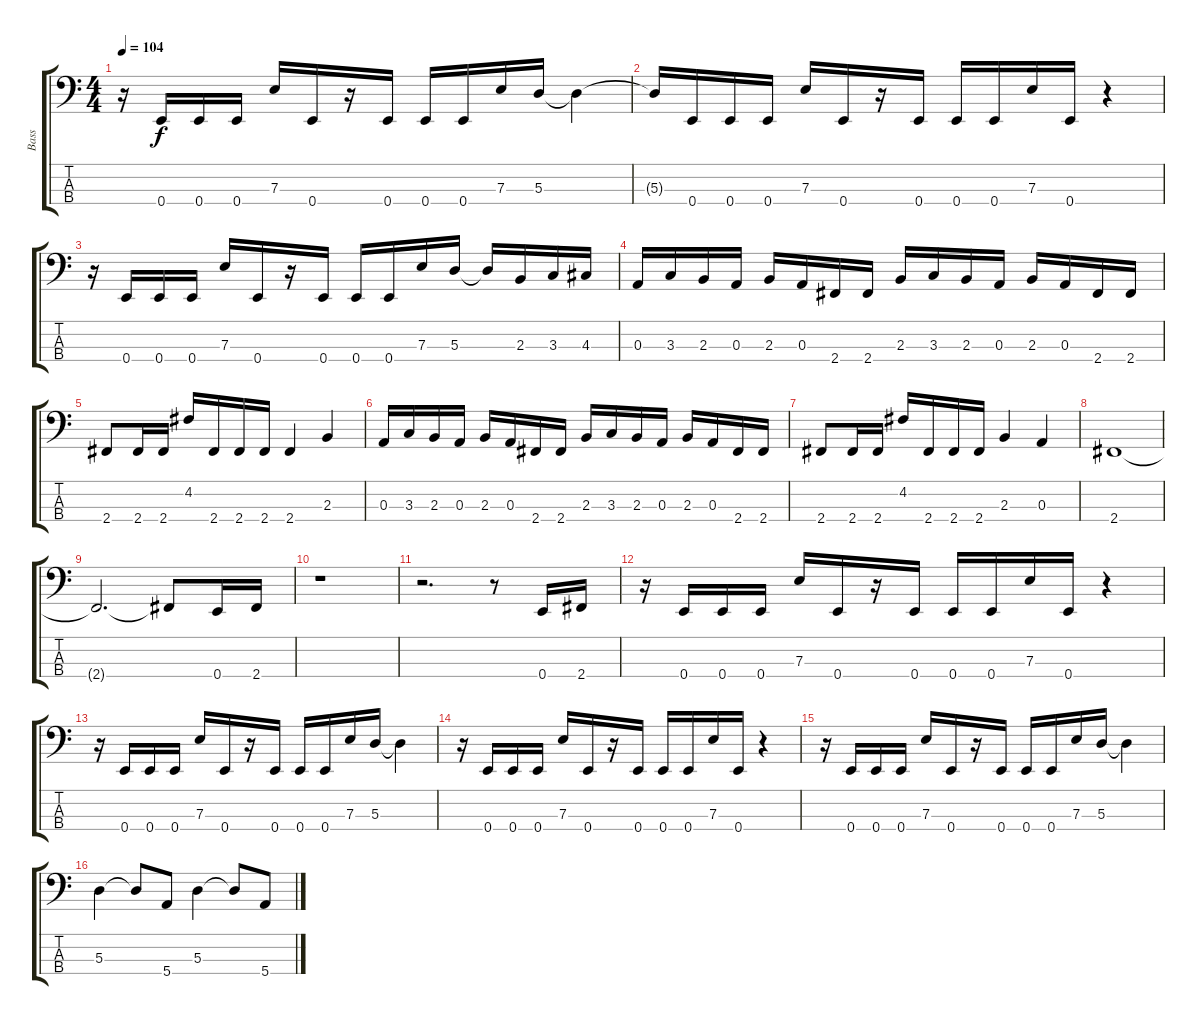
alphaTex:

\track ("Bass" "Bass") {instrument electricbassfinger}
\staff {score tabs}
\tuning (G2 D2 A1 E1) {hide}
\ts (4 4)
\tempo 104
\clef f4
\ks c
r.16{dy f} 0.4.16 0.4.16 0.4.16 7.3.16 0.4.16 r.16 0.4.16 0.4.16 0.4.16 7.3.16 5.3.16 5.3{t}.4 |
5.3{t}.16 0.4.16 0.4.16 0.4.16 7.3.16 0.4.16 r.16 0.4.16 0.4.16 0.4.16 7.3.16 0.4.16 r.4 |
r.16 0.4.16 0.4.16 0.4.16 7.3.16 0.4.16 r.16 0.4.16 0.4.16 0.4.16 7.3.16 5.3.16 5.3{t}.16 2.3.16 3.3.16 4.3.16 |
0.3.16 3.3.16 2.3.16 0.3.16 2.3.16 0.3.16 2.4.16 2.4.16 2.3.16 3.3.16 2.3.16 0.3.16 2.3.16 0.3.16 2.4.16 2.4.16 |
2.4.8 2.4.16 2.4.16 4.2.16 2.4.16 2.4.16 2.4.16 2.4.4 2.3.4 |
0.3.16 3.3.16 2.3.16 0.3.16 2.3.16 0.3.16 2.4.16 2.4.16 2.3.16 3.3.16 2.3.16 0.3.16 2.3.16 0.3.16 2.4.16 2.4.16 |
2.4.8 2.4.16 2.4.16 4.2.16 2.4.16 2.4.16 2.4.16 2.3.4 0.3.4 |
2.4.1 |
2.4{t}.2{d} 2.4{t}.8 0.4.16 2.4.16 |
r.1 |
r.2{d} r.8 0.4.16 2.4.16 |
r.16 0.4.16 0.4.16 0.4.16 7.3.16 0.4.16 r.16 0.4.16 0.4.16 0.4.16 7.3.16 0.4.16 r.4 |
r.16 0.4.16 0.4.16 0.4.16 7.3.16 0.4.16 r.16 0.4.16 0.4.16 0.4.16 7.3.16 5.3.16 5.3{t}.4 |
r.16 0.4.16 0.4.16 0.4.16 7.3.16 0.4.16 r.16 0.4.16 0.4.16 0.4.16 7.3.16 0.4.16 r.4 |
r.16 0.4.16 0.4.16 0.4.16 7.3.16 0.4.16 r.16 0.4.16 0.4.16 0.4.16 7.3.16 5.3.16 5.3{t}.4 |
5.3.4 5.3{t}.8 5.4.8 5.3.4 5.3{t}.8 5.4.8
